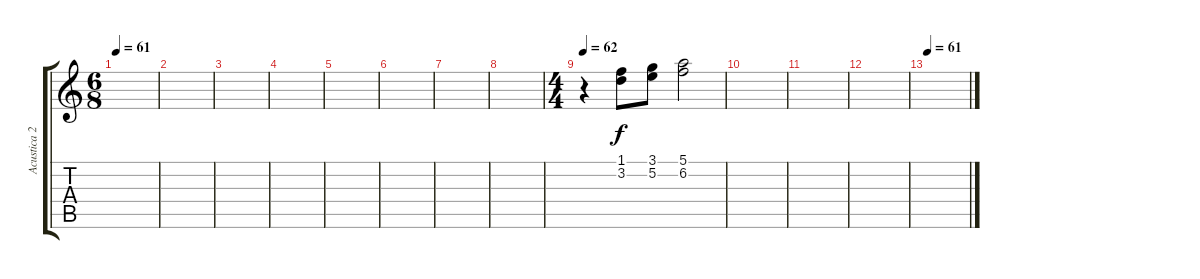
\track ("Acustica 2" "Acustica 2") {instrument acousticguitarnylon}
\staff {score tabs}
\tuning (E4 B3 G3 D3 A2 E2) {hide}
\ts (6 8)
\tempo 61
\clef g2
\ks c
|
|
|
|
|
|
|
|
\ts (4 4)
\tempo 62
r.4 (1.1 3.2).8 (3.1 5.2).8 (5.1 6.2).2 |
|
|
|
\tempo 61
